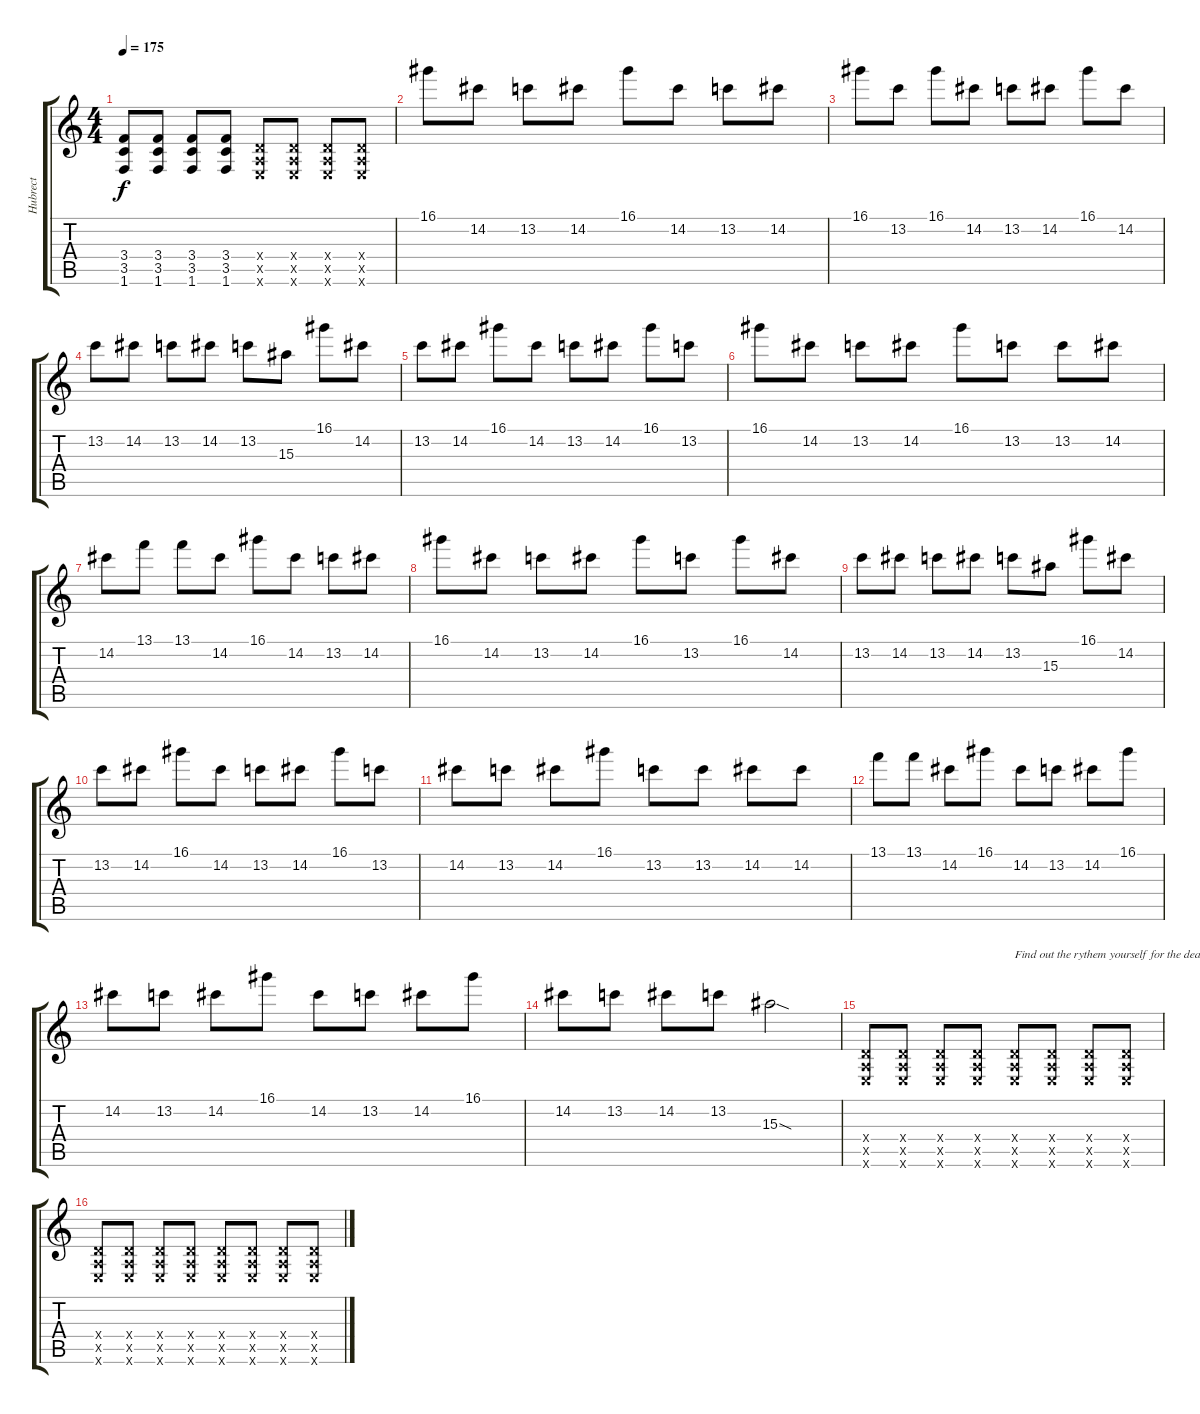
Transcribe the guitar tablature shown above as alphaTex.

\track ("Hubrect" "Hubrect") {instrument distortionguitar}
\staff {score tabs}
\tuning (E4 B3 G3 D3 A2 E2) {hide}
\ts (4 4)
\tempo 175
\clef g2
\ks c
(3.4 3.5 1.6).8{dy f} (3.4 3.5 1.6).8 (3.4 3.5 1.6).8 (3.4 3.5 1.6).8 (0.4{x} 0.5{x} 0.6{x}).8 (0.4{x} 0.5{x} 0.6{x}).8 (0.4{x} 0.5{x} 0.6{x}).8 (0.4{x} 0.5{x} 0.6{x}).8 |
16.1.8 14.2.8 13.2.8 14.2.8 16.1.8 14.2.8 13.2.8 14.2.8 |
16.1.8 13.2.8 16.1.8 14.2.8 13.2.8 14.2.8 16.1.8 14.2.8 |
13.2.8 14.2.8 13.2.8 14.2.8 13.2.8 15.3.8 16.1.8 14.2.8 |
13.2.8 14.2.8 16.1.8 14.2.8 13.2.8 14.2.8 16.1.8 13.2.8 |
16.1.8 14.2.8 13.2.8 14.2.8 16.1.8 13.2.8 13.2.8 14.2.8 |
14.2.8 13.1.8 13.1.8 14.2.8 16.1.8 14.2.8 13.2.8 14.2.8 |
16.1.8 14.2.8 13.2.8 14.2.8 16.1.8 13.2.8 16.1.8 14.2.8 |
13.2.8 14.2.8 13.2.8 14.2.8 13.2.8 15.3.8 16.1.8 14.2.8 |
13.2.8 14.2.8 16.1.8 14.2.8 13.2.8 14.2.8 16.1.8 13.2.8 |
14.2.8 13.2.8 14.2.8 16.1.8 13.2.8 13.2.8 14.2.8 14.2.8 |
13.1.8 13.1.8 14.2.8 16.1.8 14.2.8 13.2.8 14.2.8 16.1.8 |
14.2.8 13.2.8 14.2.8 16.1.8 14.2.8 13.2.8 14.2.8 16.1.8 |
14.2.8 13.2.8 14.2.8 13.2.8 15.3{sod}.2 |
(0.4{x} 0.5{x} 0.6{x}).8 (0.4{x} 0.5{x} 0.6{x}).8 (0.4{x} 0.5{x} 0.6{x}).8 (0.4{x} 0.5{x} 0.6{x}).8 (0.4{x} 0.5{x} 0.6{x}).8{txt "Find out the rythem yourself for the dead notes ;)"} (0.4{x} 0.5{x} 0.6{x}).8 (0.4{x} 0.5{x} 0.6{x}).8 (0.4{x} 0.5{x} 0.6{x}).8 |
(0.4{x} 0.5{x} 0.6{x}).8 (0.4{x} 0.5{x} 0.6{x}).8 (0.4{x} 0.5{x} 0.6{x}).8 (0.4{x} 0.5{x} 0.6{x}).8 (0.4{x} 0.5{x} 0.6{x}).8 (0.4{x} 0.5{x} 0.6{x}).8 (0.4{x} 0.5{x} 0.6{x}).8 (0.4{x} 0.5{x} 0.6{x}).8
